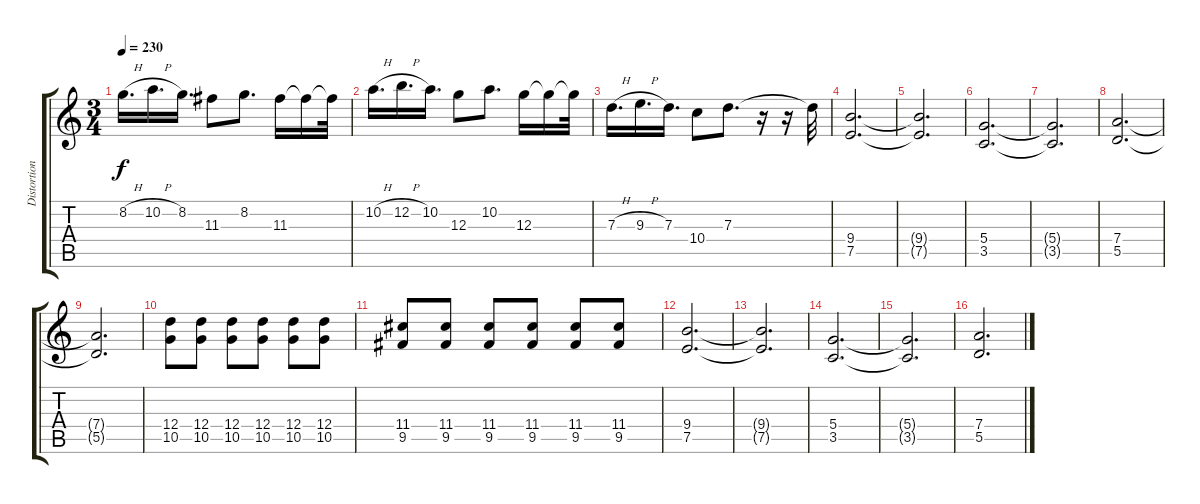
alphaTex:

\track ("Distortion 2" "Distortion") {instrument distortionguitar}
\staff {score tabs}
\tuning (E4 B3 G3 D3 A2 E2) {hide}
\ts (3 4)
\tempo 230
\clef g2
\ks c
8.2{h}.16{d dy f} 10.2{h}.16{d} 8.2.16{d} 11.3.8 8.2.8{d} 11.3.16 11.3{t}.16 11.3{t}.32 |
10.2{h}.16{d} 12.2{h}.16{d} 10.2.16{d} 12.3.8 10.2.8{d} 12.3.16 12.3{t}.16 12.3{t}.32 |
7.3{h}.16{d} 9.3{h}.16{d} 7.3.16{d} 10.4.8 7.3.8{d} r.16 r.16 7.3{t}.32 |
(9.4 7.5).2{d} |
(9.4{t} 7.5{t}).2{d} |
(5.4 3.5).2{d} |
(5.4{t} 3.5{t}).2{d} |
(7.4 5.5).2{d} |
(7.4{t} 5.5{t}).2{d} |
(12.4 10.5).8 (12.4 10.5).8 (12.4 10.5).8 (12.4 10.5).8 (12.4 10.5).8 (12.4 10.5).8 |
(11.4 9.5).8 (11.4 9.5).8 (11.4 9.5).8 (11.4 9.5).8 (11.4 9.5).8 (11.4 9.5).8 |
(9.4 7.5).2{d} |
(9.4{t} 7.5{t}).2{d} |
(5.4 3.5).2{d} |
(5.4{t} 3.5{t}).2{d} |
(7.4 5.5).2{d}
